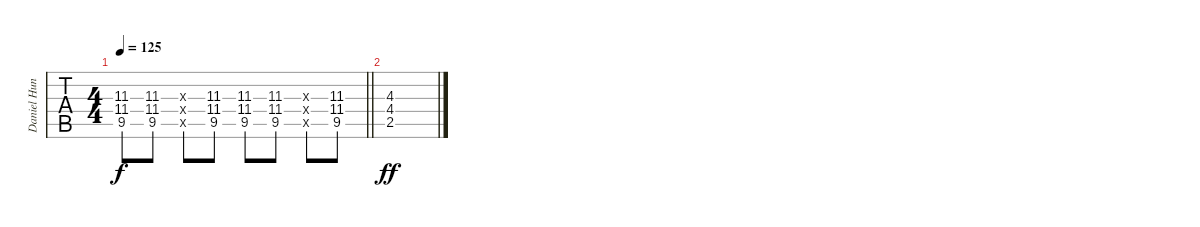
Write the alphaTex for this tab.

\track ("Daniel Hunt" "Daniel Hun") {instrument acousticguitarsteel}
\staff {tabs}
\tuning (E4 B3 G3 D3 A2 E2) {hide}
\ts (4 4)
\tempo 125
\clef g2
\barLineRight lightlight
\ks c
(11.3 11.4 9.5).8{dy f} (11.3 11.4 9.5).8 (11.3{x} 11.4{x} 9.5{x}).8 (11.3 11.4 9.5).8 (11.3 11.4 9.5).8 (11.3 11.4 9.5).8 (11.3{x} 11.4{x} 9.5{x}).8 (11.3 11.4 9.5).8 |
(4.3 4.4 2.5).1{dy ff}
